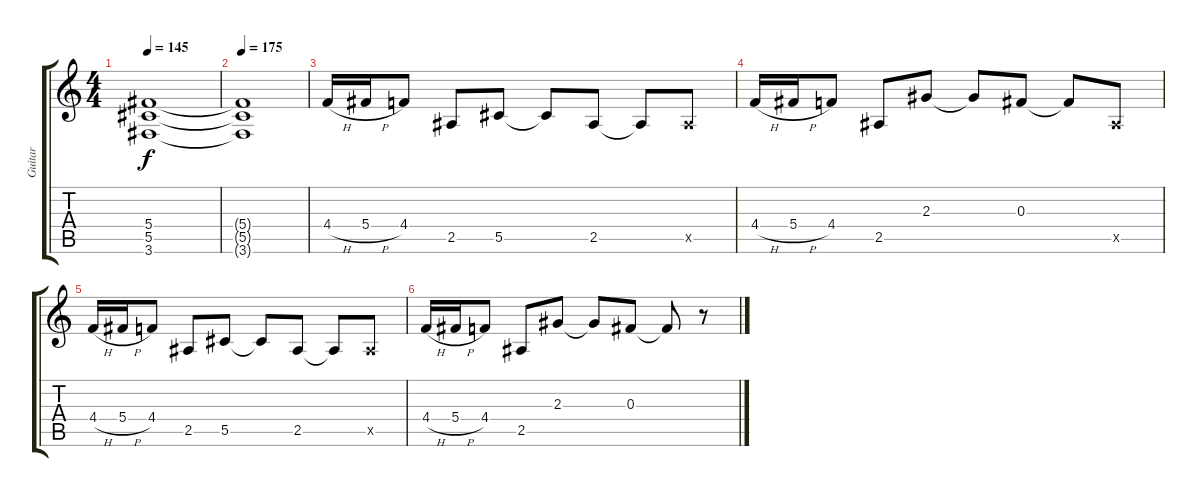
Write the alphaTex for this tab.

\track ("Guitar" "Guitar") {instrument distortionguitar}
\staff {score tabs}
\tuning (Eb4 Bb3 Gb3 Db3 Ab2 Eb2) {hide}
\ts (4 4)
\tempo 145
\clef g2
\ks c
(5.4{t} 5.5{t} 3.6{t}).1{dy f} |
\tempo 175
(5.4{t} 5.5{t} 3.6{t}).1 |
4.4{h}.16 5.4{h}.16 4.4.8 2.5.8 5.5.8 5.5{t}.8 2.5.8 2.5{t}.8 2.5{x}.8 |
4.4{h}.16 5.4{h}.16 4.4.8 2.5.8 2.3.8 2.3{t}.8 0.3.8 0.3{t}.8 2.5{x}.8 |
4.4{h}.16 5.4{h}.16 4.4.8 2.5.8 5.5.8 5.5{t}.8 2.5.8 2.5{t}.8 2.5{x}.8 |
4.4{h}.16 5.4{h}.16 4.4.8 2.5.8 2.3.8 2.3{t}.8 0.3.8 0.3{t}.8 r.8
